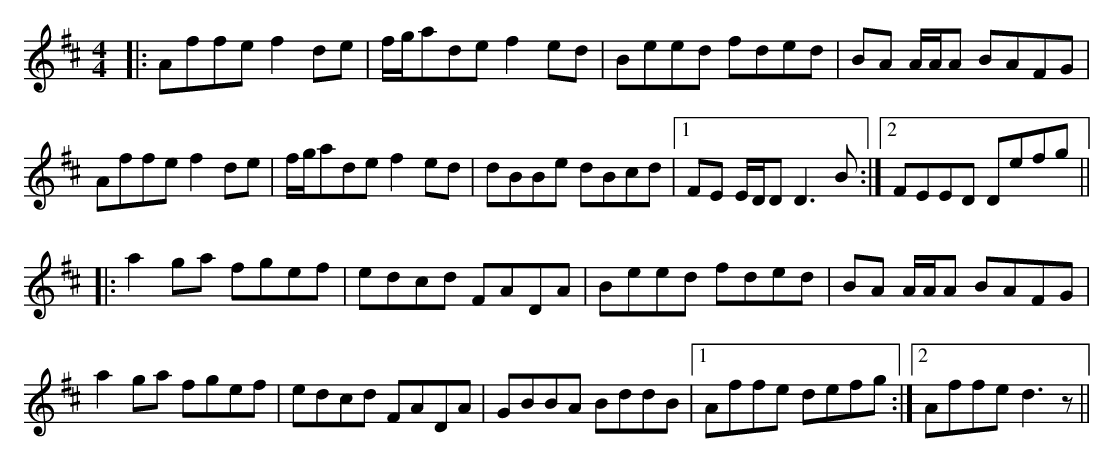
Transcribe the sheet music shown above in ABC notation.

X:1
M:4/4
K:D
|: Affe f2 de|f/g/ade f2 ed| Beed fded| BA A/A/A BAFG|
 Affe f2 de|f/g/ade f2 ed| dBBe dBcd|1 FE E/D/D D3 B:|2 FEED Defg||
|: a2 ga fgef|edcd FADA| Beed fded| BA A/A/A BAFG|
 a2 ga fgef|edcd FADA| GBBA BddB|1 Affe defg:|2 Affe d3 z||
